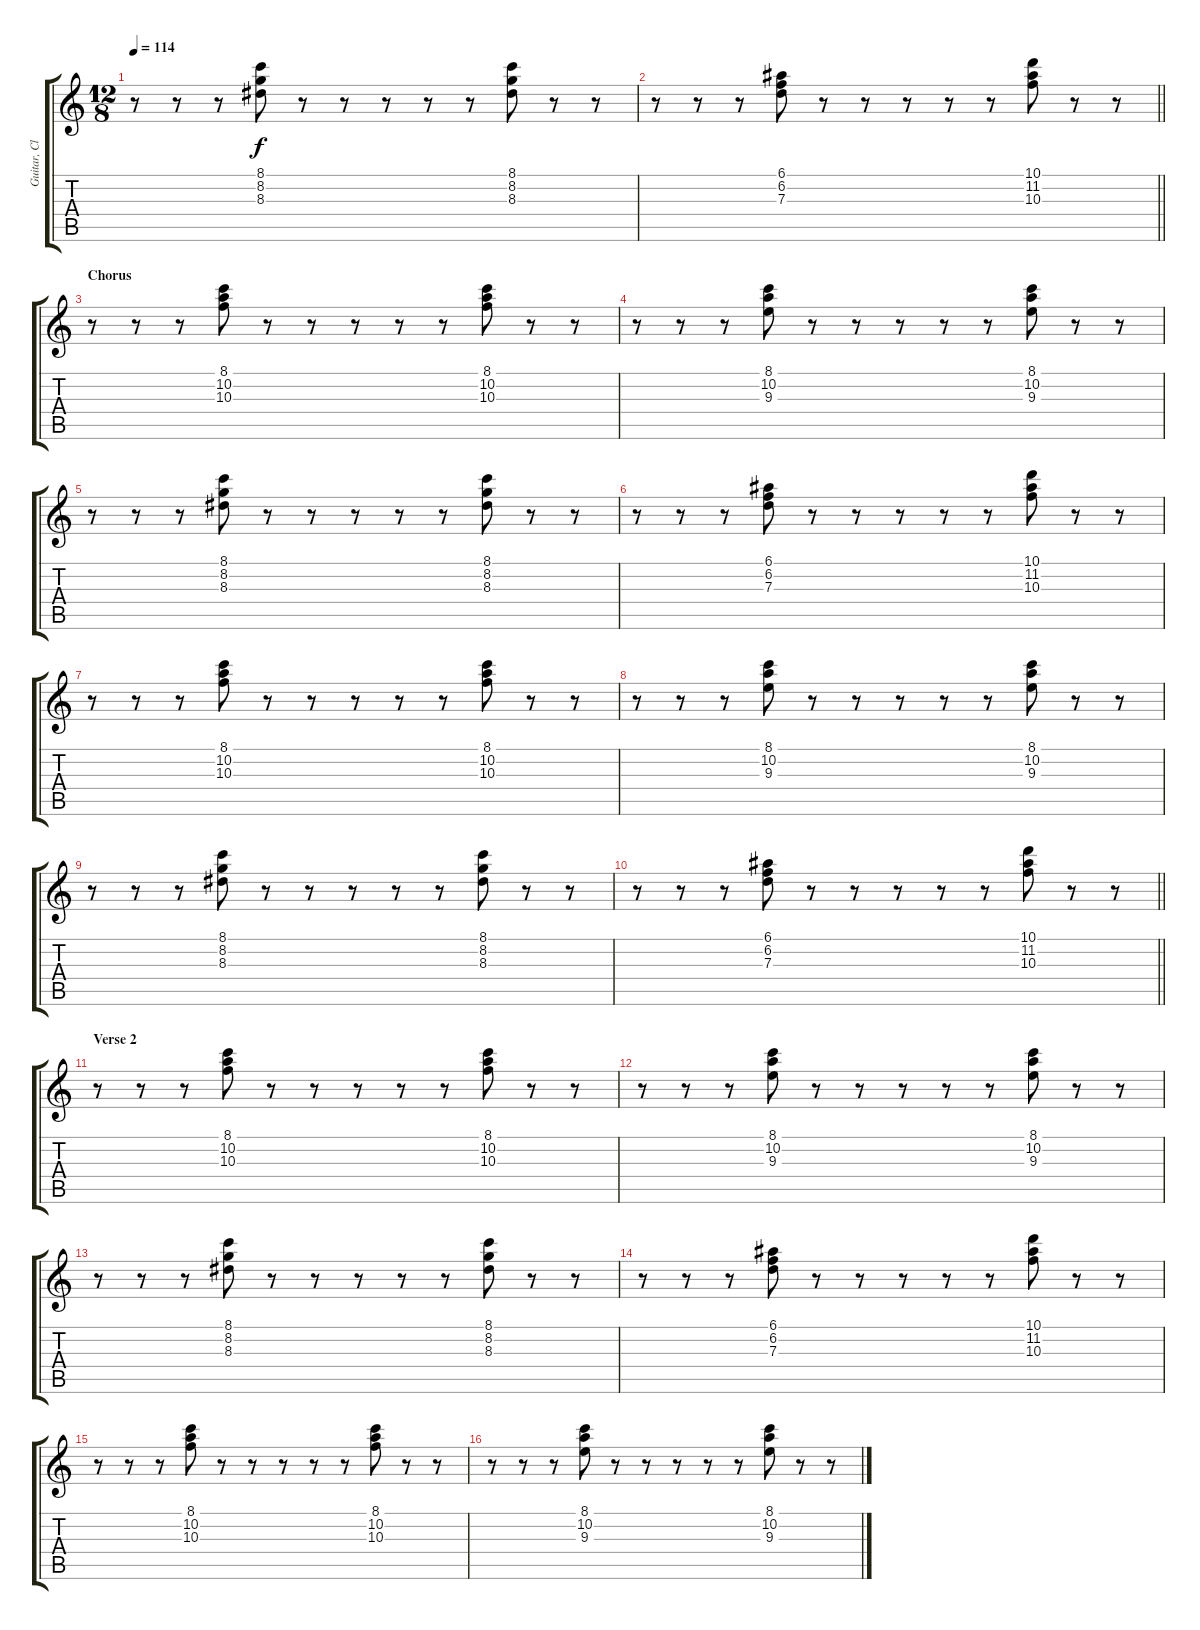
\track ("Guitar, Clean 1" "Guitar, Cl") {instrument electricguitarclean}
\staff {score tabs}
\tuning (E4 B3 G3 D3 A2 E2) {hide}
\ts (12 8)
\tempo 114
\clef g2
\ks c
r.8{dy f} r.8 r.8 (8.1 8.2 8.3).8 r.8 r.8 r.8 r.8 r.8 (8.1 8.2 8.3).8 r.8 r.8 |
\barLineRight lightlight
r.8 r.8 r.8 (6.1 6.2 7.3).8 r.8 r.8 r.8 r.8 r.8 (10.1 11.2 10.3).8 r.8 r.8 |
\section ("" "Chorus")
r.8 r.8 r.8 (8.1 10.2 10.3).8 r.8 r.8 r.8 r.8 r.8 (8.1 10.2 10.3).8 r.8 r.8 |
r.8 r.8 r.8 (8.1 10.2 9.3).8 r.8 r.8 r.8 r.8 r.8 (8.1 10.2 9.3).8 r.8 r.8 |
r.8 r.8 r.8 (8.1 8.2 8.3).8 r.8 r.8 r.8 r.8 r.8 (8.1 8.2 8.3).8 r.8 r.8 |
r.8 r.8 r.8 (6.1 6.2 7.3).8 r.8 r.8 r.8 r.8 r.8 (10.1 11.2 10.3).8 r.8 r.8 |
r.8 r.8 r.8 (8.1 10.2 10.3).8 r.8 r.8 r.8 r.8 r.8 (8.1 10.2 10.3).8 r.8 r.8 |
r.8 r.8 r.8 (8.1 10.2 9.3).8 r.8 r.8 r.8 r.8 r.8 (8.1 10.2 9.3).8 r.8 r.8 |
r.8 r.8 r.8 (8.1 8.2 8.3).8 r.8 r.8 r.8 r.8 r.8 (8.1 8.2 8.3).8 r.8 r.8 |
\barLineRight lightlight
r.8 r.8 r.8 (6.1 6.2 7.3).8 r.8 r.8 r.8 r.8 r.8 (10.1 11.2 10.3).8 r.8 r.8 |
\section ("" "Verse 2")
r.8 r.8 r.8 (8.1 10.2 10.3).8 r.8 r.8 r.8 r.8 r.8 (8.1 10.2 10.3).8 r.8 r.8 |
r.8 r.8 r.8 (8.1 10.2 9.3).8 r.8 r.8 r.8 r.8 r.8 (8.1 10.2 9.3).8 r.8 r.8 |
r.8 r.8 r.8 (8.1 8.2 8.3).8 r.8 r.8 r.8 r.8 r.8 (8.1 8.2 8.3).8 r.8 r.8 |
r.8 r.8 r.8 (6.1 6.2 7.3).8 r.8 r.8 r.8 r.8 r.8 (10.1 11.2 10.3).8 r.8 r.8 |
r.8 r.8 r.8 (8.1 10.2 10.3).8 r.8 r.8 r.8 r.8 r.8 (8.1 10.2 10.3).8 r.8 r.8 |
r.8 r.8 r.8 (8.1 10.2 9.3).8 r.8 r.8 r.8 r.8 r.8 (8.1 10.2 9.3).8 r.8 r.8
